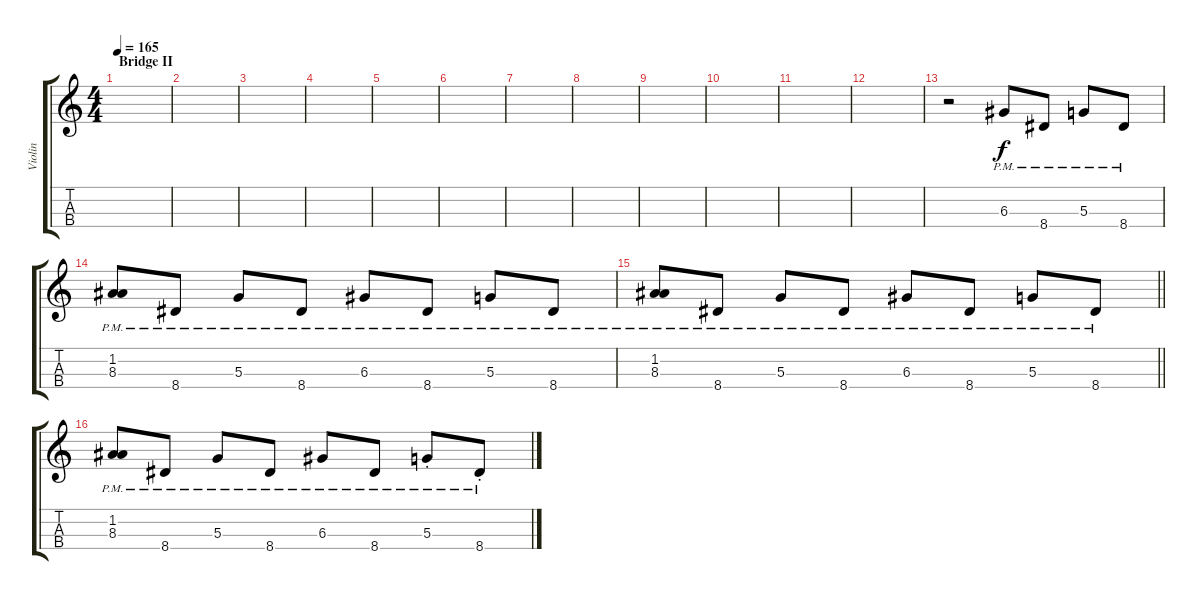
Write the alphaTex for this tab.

\track ("Violin" "Violin") {instrument stringensemble1}
\staff {score tabs}
\tuning (E5 A4 D4 G3) {hide}
\ts (4 4)
\section ("" "Bridge II")
\tempo 165
\clef g2
\ks c
|
|
|
|
|
|
|
|
|
|
|
|
r.2{volume 5} 6.3{pm}.8 8.4{pm}.8 5.3{pm}.8 8.4{pm}.8 |
(1.2{pm} 8.3{pm}).8 8.4{pm}.8 5.3{pm}.8 8.4{pm}.8 6.3{pm}.8 8.4{pm}.8 5.3{pm}.8 8.4{pm}.8 |
\barLineRight lightlight
(1.2{pm} 8.3{pm}).8 8.4{pm}.8 5.3{pm}.8 8.4{pm}.8 6.3{pm}.8 8.4{pm}.8 5.3{pm}.8 8.4{pm}.8 |
(1.2{pm} 8.3{pm}).8 8.4{pm}.8 5.3{pm}.8 8.4{pm}.8 6.3{pm}.8 8.4{pm}.8 5.3{pm st}.8 8.4{pm st}.8
